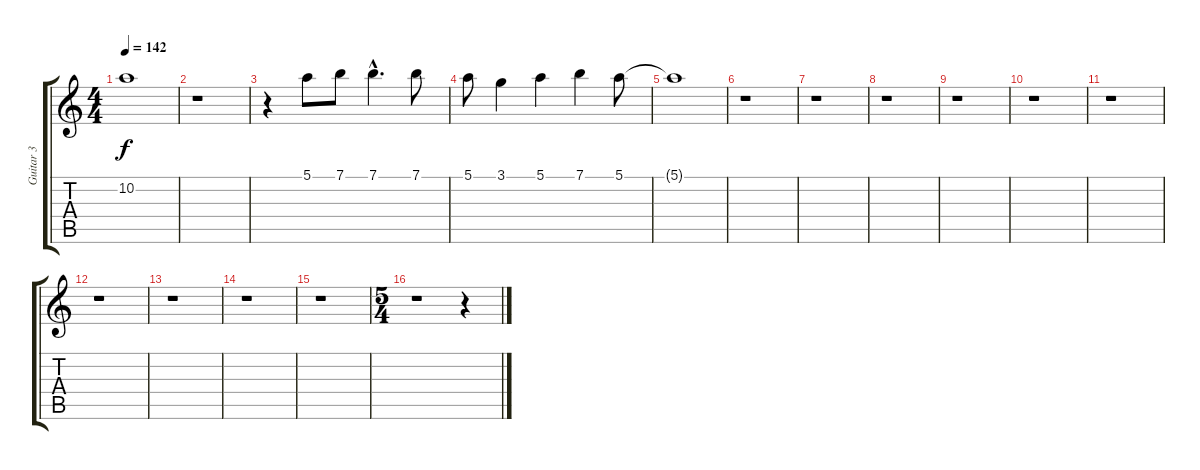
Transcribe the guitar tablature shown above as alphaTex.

\track ("Guitar 3" "Guitar 3") {instrument overdrivenguitar}
\staff {score tabs}
\tuning (E4 B3 G3 D3 A2 E2) {hide}
\ts (4 4)
\tempo 142
\clef g2
\ks c
10.2{t}.1{dy f} |
r.1 |
r.4 5.1.8{volume 14} 7.1.8 7.1{hac}.4{d} 7.1.8 |
5.1.8 3.1.4 5.1.4 7.1.4 5.1.8 |
5.1{t}.1 |
r.1 |
r.1 |
r.1 |
r.1 |
r.1 |
r.1 |
r.1 |
r.1 |
r.1 |
r.1 |
\ts (5 4)
r.1 r.4
